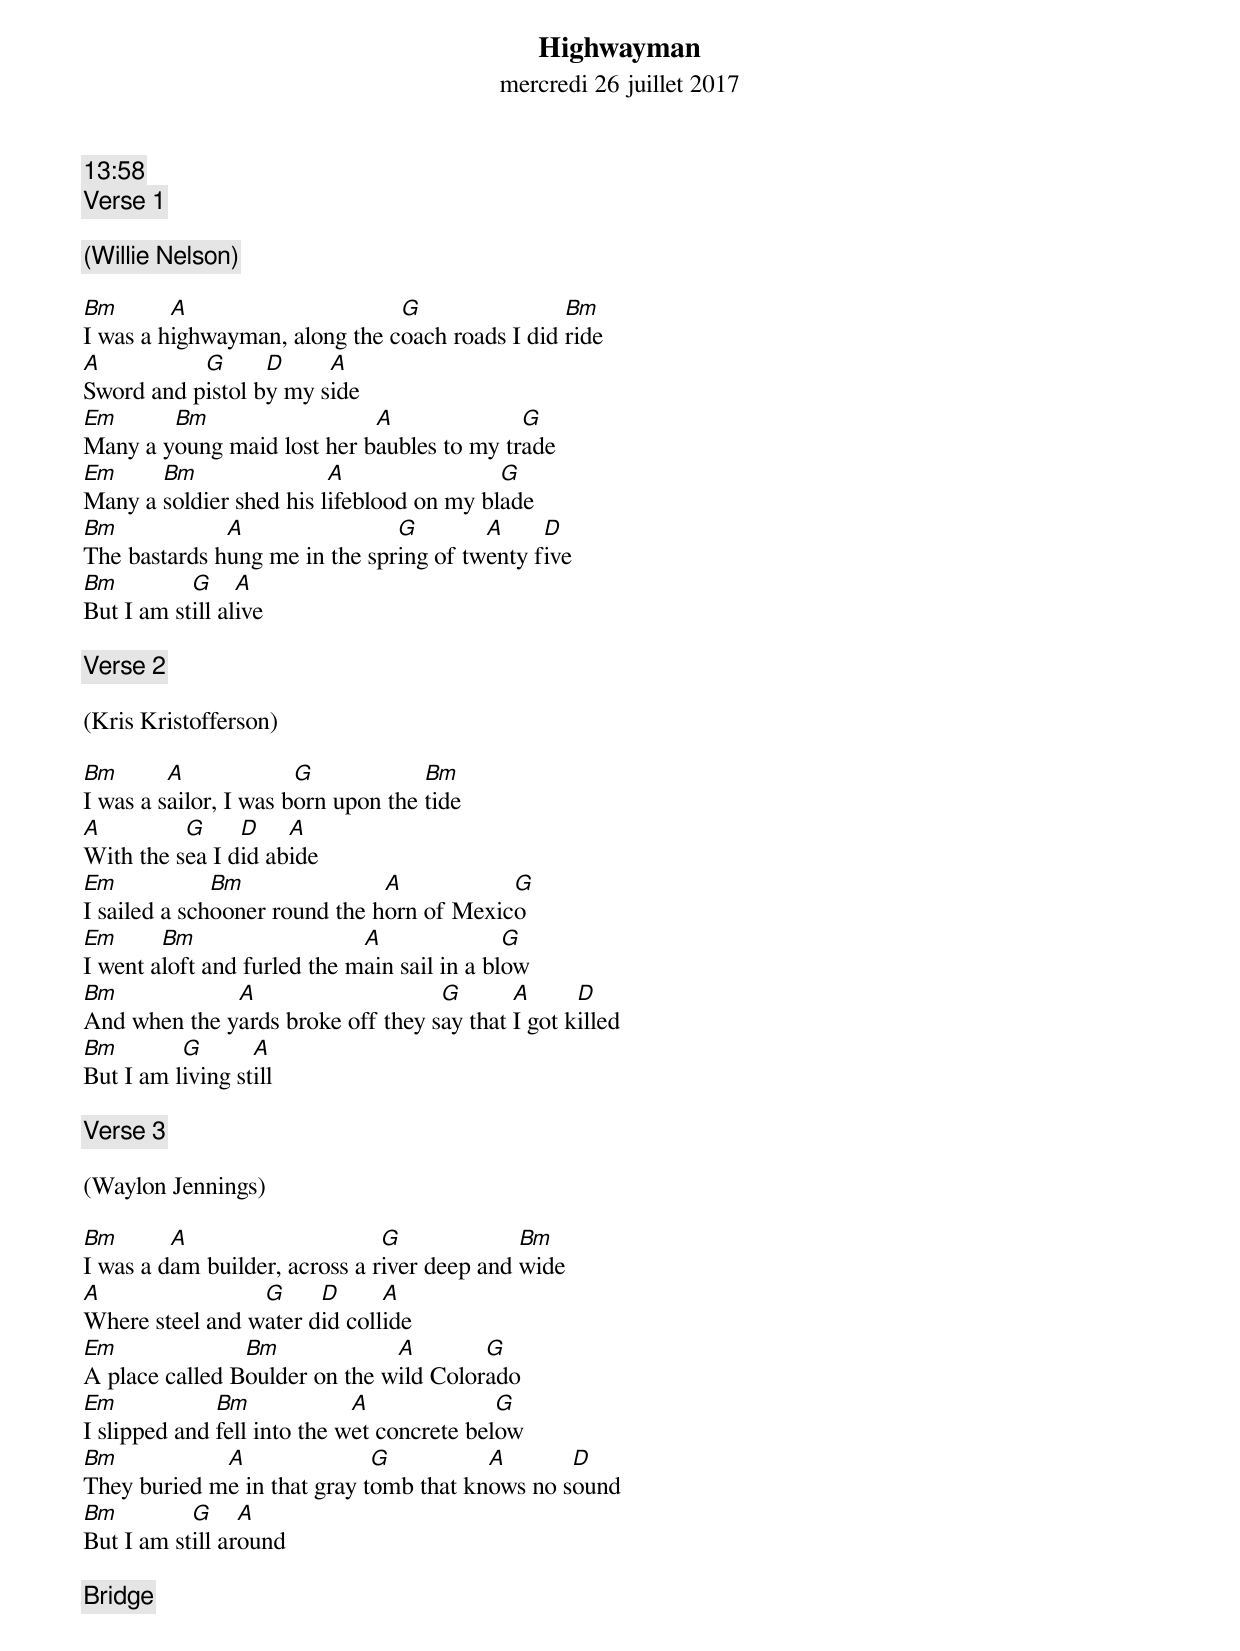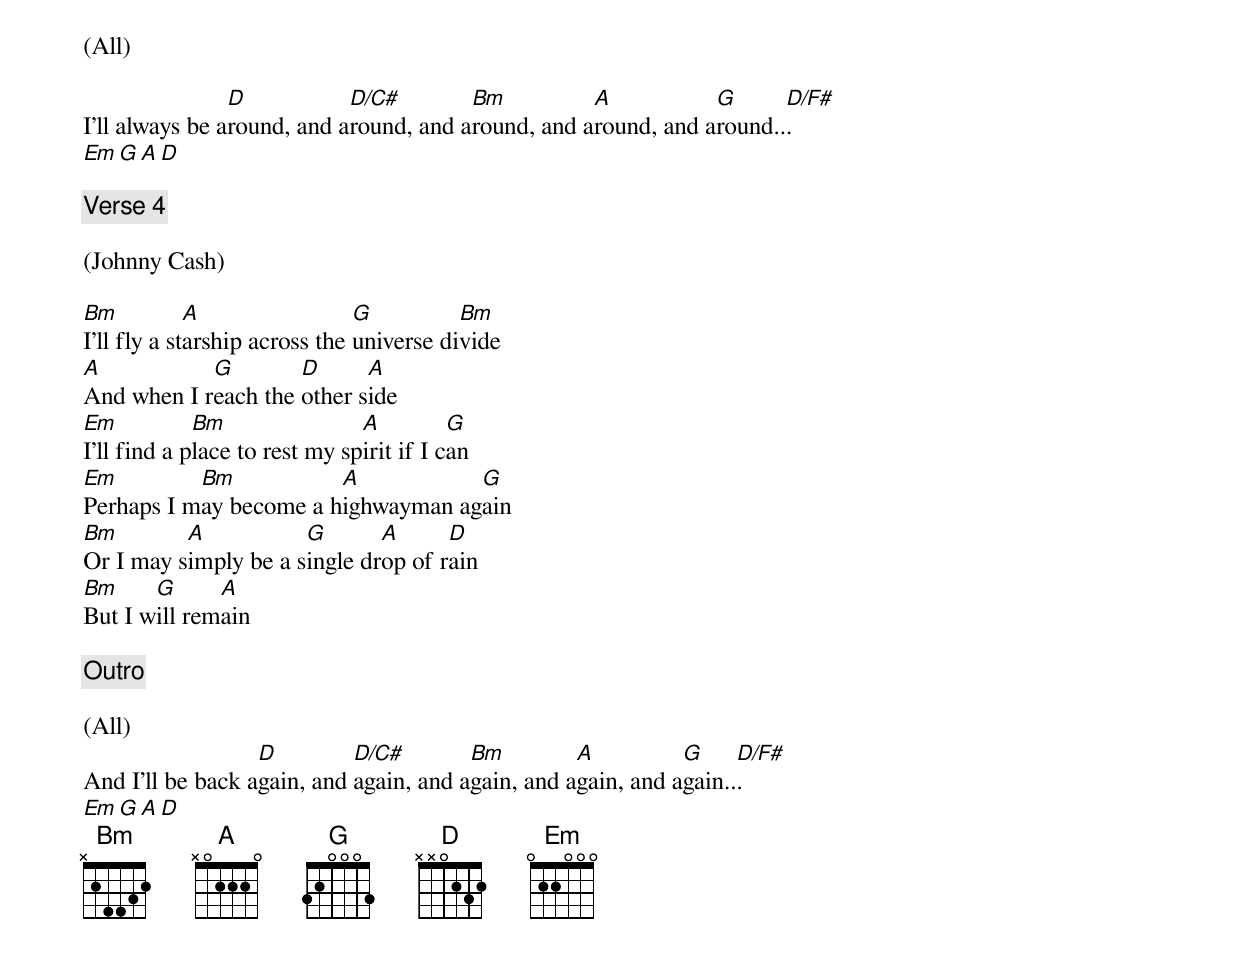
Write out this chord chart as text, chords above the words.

Highwayman
mercredi 26 juillet 2017
13:58
[Verse 1]

(Willie Nelson)

Bm       A                     G                Bm
I was a highwayman, along the coach roads I did ride
A          G      D     A
Sword and pistol by my side
Em      Bm                  A              G
Many a young maid lost her baubles to my trade
Em     Bm                A                G
Many a soldier shed his lifeblood on my blade
Bm            A                G        A     D
The bastards hung me in the spring of twenty five
Bm         G     A
But I am still alive

[Verse 2]

(Kris Kristofferson)

Bm       A             G            Bm
I was a sailor, I was born upon the tide
A         G     D    A
With the sea I did abide
Em            Bm               A           G
I sailed a schooner round the horn of Mexico
Em      Bm                   A               G
I went aloft and furled the main sail in a blow
Bm            A                    G       A      D
And when the yards broke off they say that I got killed
Bm        G       A
But I am living still

[Verse 3]

(Waylon Jennings)

Bm       A                     G             Bm
I was a dam builder, across a river deep and wide
A                G     D      A
Where steel and water did collide
Em              Bm             A        G
A place called Boulder on the wild Colorado
Em            Bm             A              G
I slipped and fell into the wet concrete below
Bm           A               G          A       D
They buried me in that gray tomb that knows no sound
Bm         G     A
But I am still around

[Bridge]

(All)

                D           D/C#        Bm          A           G      D/F#
I'll always be around, and around, and around, and around, and around...
Em G A D

[Verse 4]

(Johnny Cash)

Bm           A                 G          Bm
I'll fly a starship across the universe divide
A           G        D      A
And when I reach the other side
Em           Bm                A          G
I'll find a place to rest my spirit if I can
Em         Bm           A           G
Perhaps I may become a highwayman again
Bm        A           G       A      D
Or I may simply be a single drop of rain
Bm     G      A
But I will remain

[Outro]

(All)
                  D         D/C#        Bm         A          G     D/F#
And I'll be back again, and again, and again, and again, and again...
Em G A D
